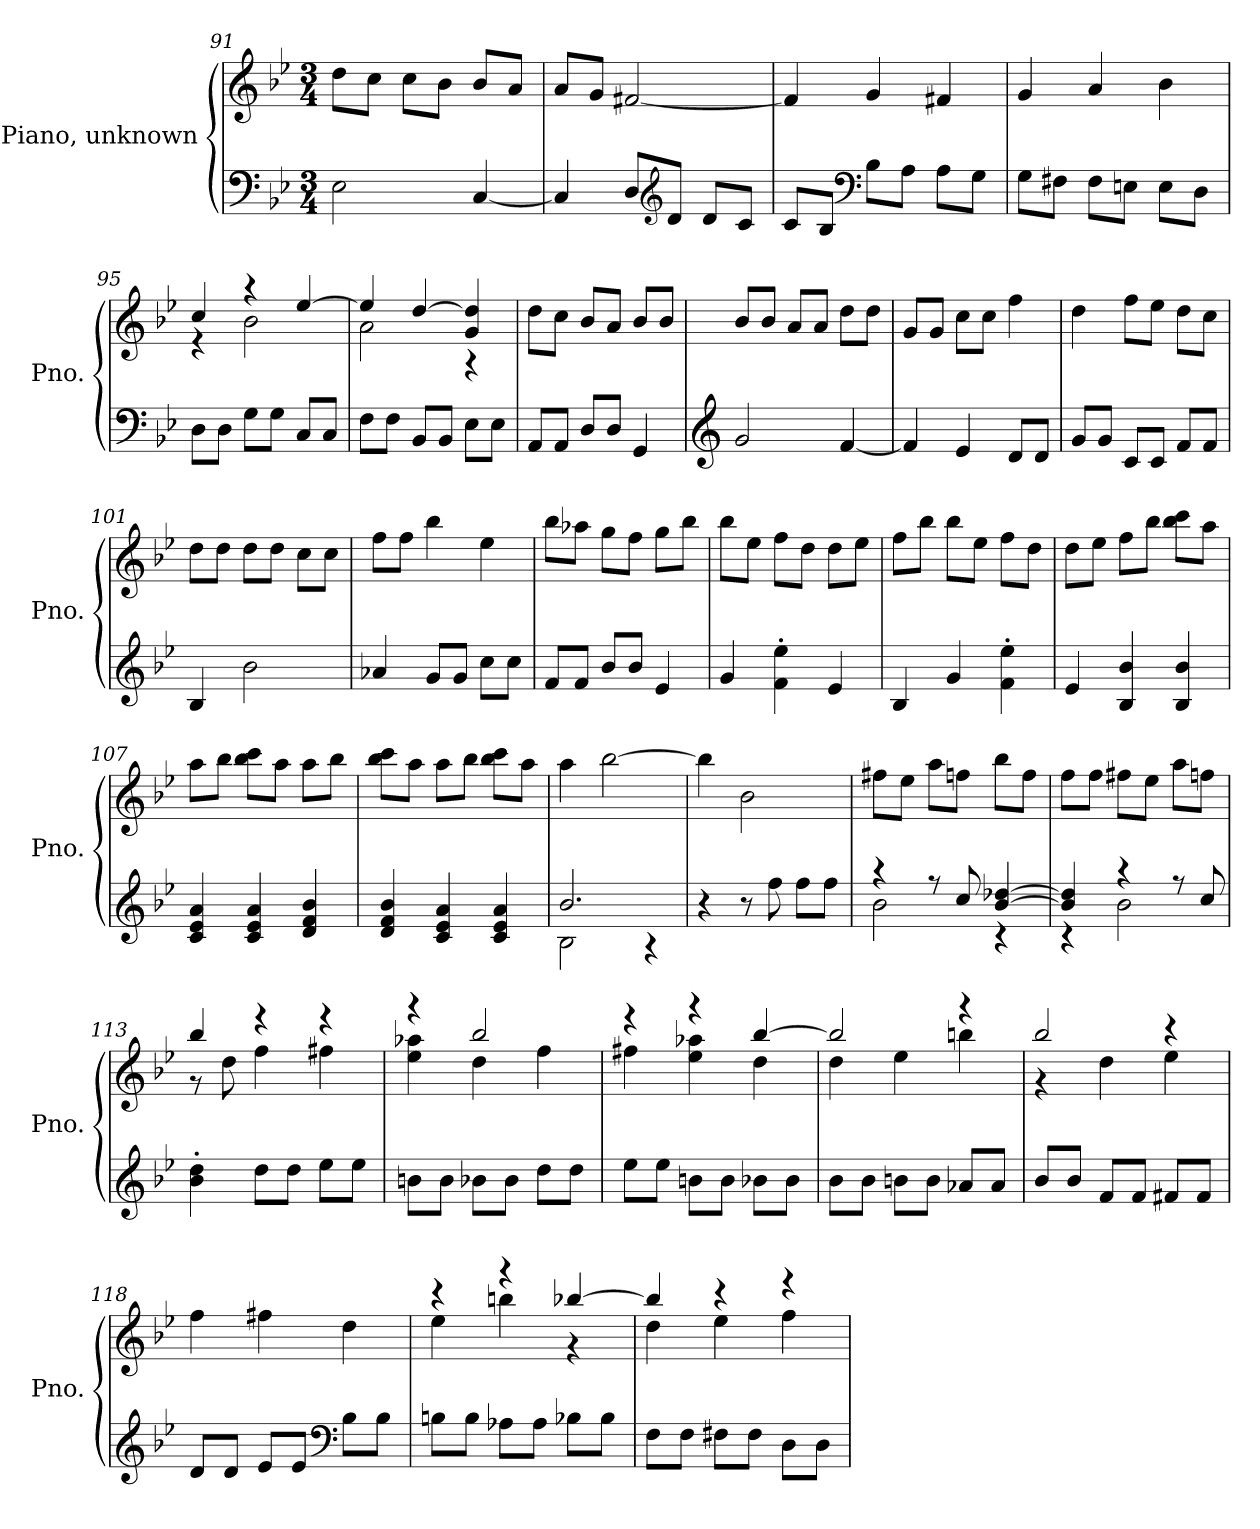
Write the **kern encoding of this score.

**kern	**kern
*part1	*part1
*staff2	*staff1
*I"Piano, unknown	*
*I'Pno.	*
*clefF4	*clefG2
*k[b-e-]	*k[b-e-]
*M3/4	*M3/4
=91	=91
2E-\	8dd\L
.	8cc\J
.	8cc\L
.	8b-\J
[4C/	8b-/L
.	8a/J
!!LO:LB:g=z
=92	=92
4C/]	8a/L
.	8g/J
8D/L	[2f#X/
*clefG2	*
8d/J	.
8d/L	.
8c/J	.
=93	=93
8c/L	4f#/]
8B-/J	.
*clefF4	*
8B-\L	4g/
8A\J	.
8A\L	4f#X/
8G\J	.
=94	=94
8G\L	4g/
8F#X\J	.
8F#\L	4a/
8En\J	.
8E\L	4b-\
8D\J	.
=95	=95
*	*^
8D\L	4cc/	4r
8D\J	.	.
8G\L	4r	2b-\
8G\J	.	.
8C/L	[4ee-/	.
8C/J	.	.
=96	=96	=96
8F\L	4ee-/]	2a\
8F\J	.	.
8BB-/L	[4dd/	.
8BB-/J	.	.
8E-\L	4g/ 4dd/]	4r
8E-\J	.	.
*	*v	*v
!!LO:PB:g=z
=97	=97
8AA/L	8dd\L
8AA/J	8cc\J
8D/L	8b-/L
8D/J	8a/J
4GG/	8b-/L
.	8b-/J
=98	=98
*clefG2	*
2g/	8b-/L
.	8b-/J
.	8a/L
.	8a/J
[4f/	8dd\L
.	8dd\J
=99	=99
4f/]	8g/L
.	8g/J
4e-/	8cc\L
.	8cc\J
8d/L	4ff\
8d/J	.
=100	=100
8g/L	4dd\
8g/J	.
8c/L	8ff\L
8c/J	8ee-\J
8f/L	8dd\L
8f/J	8cc\J
=101	=101
4B-/	8dd\L
.	8dd\J
2b-\	8dd\L
.	8dd\J
.	8cc\L
.	8cc\J
=102	=102
4a-X/	8ff\L
.	8ff\J
8g/L	4bb-\
8g/J	.
8cc\L	4ee-\
8cc\J	.
!!LO:LB:g=z
=103	=103
8f/L	8bb-\L
8f/J	8aa-X\J
8b-/L	8gg\L
8b-/J	8ff\J
4e-/	8gg\L
.	8bb-\J
=104	=104
4g/	8bb-\L
.	8ee-\J
4f\' 4ee-\'	8ff\L
.	8dd\J
4e-/	8dd\L
.	8ee-\J
=105	=105
4B-/	8ff\L
.	8bb-\J
4g/	8bb-\L
.	8ee-\J
4f\' 4ee-\'	8ff\L
.	8dd\J
=106	=106
4e-/	8dd\L
.	8ee-\J
4B-/ 4b-/	8ff\L
.	8bb-\J
4B-/ 4b-/	8bb-\ 8ccc\L
.	8aa\J
=107	=107
4c/ 4e-/ 4a/	8aa\L
.	8bb-\J
4c/ 4e-/ 4a/	8bb-\ 8ccc\L
.	8aa\J
4d/ 4f/ 4b-/	8aa\L
.	8bb-\J
!!LO:LB:g=z
=108	=108
4d/ 4f/ 4b-/	8bb-\ 8ccc\L
.	8aa\J
4c/ 4e-/ 4a/	8aa\L
.	8bb-\J
4c/ 4e-/ 4a/	8bb-\ 8ccc\L
.	8aa\J
=109	=109
*^	*
2.b-/	2B-\	4aa\
.	.	[2bb-\
.	4r	.
*v	*v	*
=110	=110
4r	4bb-\]
8r	2b-\
8ff\	.
8ff\L	.
8ff\J	.
=111	=111
*^	*
4r	2b-\	8ff#X\L
.	.	8ee-\J
8r	.	8aa\L
8cc/	.	8ffn\J
[4b-/ [4dd-X/	4r	8bb-\L
.	.	8ff\J
=112	=112	=112
4b-/] 4dd-/]	4r	8ff\L
.	.	8ff\J
4r	2b-\	8ff#X\L
.	.	8ee-\J
8r	.	8aa\L
8cc/	.	8ffn\J
*v	*v	*
=113	=113
*	*^
4b-\' 4dd\'	4bb-/	8r
.	.	8dd\
8dd\L	4r	4ff\
8dd\J	.	.
8ee-\L	4r	4ff#X\
8ee-\J	.	.
!!LO:LB:g=z	!!
=114	=114	=114
8bn\L	4r	4ee-\ 4aa-X\
8b\J	.	.
8b-X\L	2bb-/	4dd\
8b-\J	.	.
8dd\L	.	4ff\
8dd\J	.	.
=115	=115	=115
8ee-\L	4r	4ff#X\
8ee-\J	.	.
8bn\L	4r	4ee-\ 4aa-X\
8b\J	.	.
8b-X\L	[4bb-/	4dd\
8b-\J	.	.
=116	=116	=116
8b-\L	2bb-/]	4dd\
8b-\J	.	.
8bn\L	.	4ee-\
8b\J	.	.
8a-X/L	4r	4bbn\
8a-/J	.	.
=117	=117	=117
8b-/L	2bb-/	4r
8b-/J	.	.
8f/L	.	4dd\
8f/J	.	.
8f#X/L	4r	4ee-\
8f#/J	.	.
*	*v	*v
=118	=118
8d/L	4ff\
8d/J	.
8e-/L	4ff#X\
8e-/J	.
*clefF4	*
8B-\L	4dd\
8B-\J	.
!!LO:LB:g=z
=119	=119
*	*^
8Bn\L	4r	4ee-\
8B\J	.	.
8A-X\L	4r	4bbn\
8A-\J	.	.
8B-X\L	[4bb-X/	4r
8B-\J	.	.
=120	=120	=120
8F\L	4bb-/]	4dd\
8F\J	.	.
8F#X\L	4r	4ee-\
8F#\J	.	.
8D\L	4r	4ff\
8D\J	.	.
*	*v	*v
=	=
*-	*-
